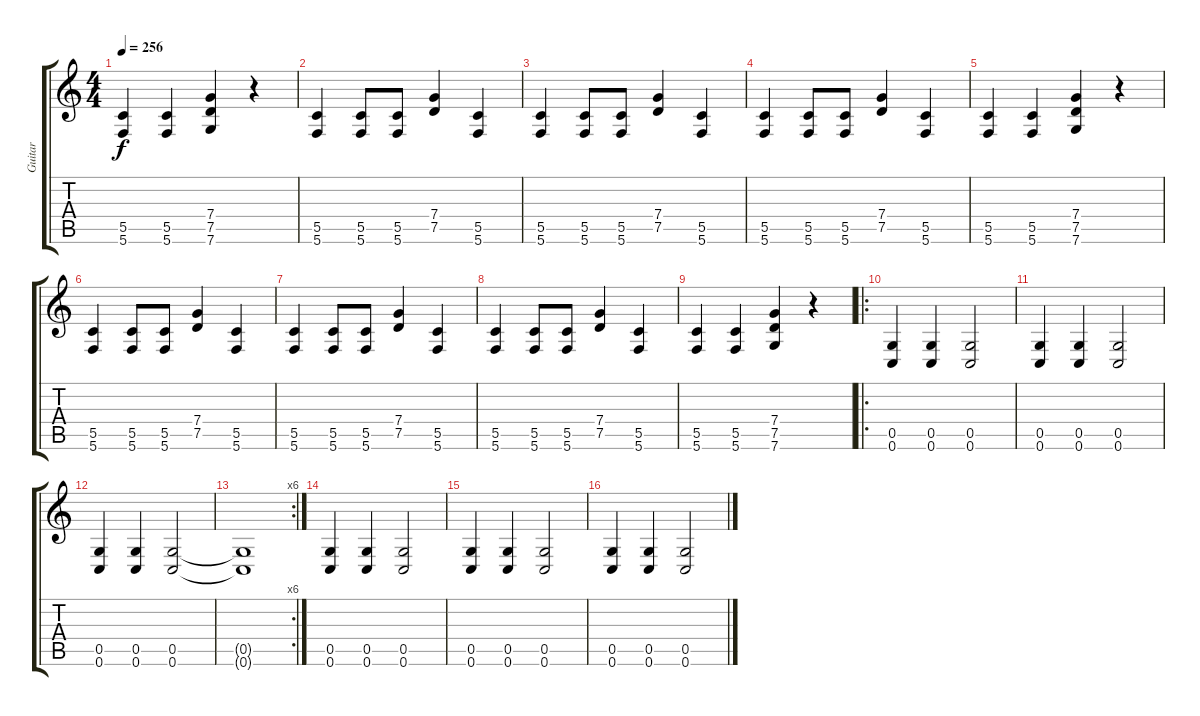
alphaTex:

\track ("Guitar" "Guitar") {instrument distortionguitar}
\staff {score tabs}
\tuning (D4 A3 F3 C3 G2 C2) {hide}
\ts (4 4)
\tempo 256
\clef g2
\ks c
(5.5 5.6).4{dy f} (5.5 5.6).4 (7.4 7.5 7.6).4 r.4 |
(5.5 5.6).4 (5.5 5.6).8 (5.5 5.6).8 (7.4 7.5).4 (5.5 5.6).4 |
(5.5 5.6).4 (5.5 5.6).8 (5.5 5.6).8 (7.4 7.5).4 (5.5 5.6).4 |
(5.5 5.6).4 (5.5 5.6).8 (5.5 5.6).8 (7.4 7.5).4 (5.5 5.6).4 |
(5.5 5.6).4 (5.5 5.6).4 (7.4 7.5 7.6).4 r.4 |
(5.5 5.6).4 (5.5 5.6).8 (5.5 5.6).8 (7.4 7.5).4 (5.5 5.6).4 |
(5.5 5.6).4 (5.5 5.6).8 (5.5 5.6).8 (7.4 7.5).4 (5.5 5.6).4 |
(5.5 5.6).4 (5.5 5.6).8 (5.5 5.6).8 (7.4 7.5).4 (5.5 5.6).4 |
(5.5 5.6).4 (5.5 5.6).4 (7.4 7.5 7.6).4 r.4 |
\ro
(0.5 0.6).4 (0.5 0.6).4 (0.5 0.6).2 |
(0.5 0.6).4 (0.5 0.6).4 (0.5 0.6).2 |
(0.5 0.6).4 (0.5 0.6).4 (0.5 0.6).2 |
\rc 6
(0.5{t} 0.6{t}).1 |
(0.5 0.6).4 (0.5 0.6).4 (0.5 0.6).2 |
(0.5 0.6).4 (0.5 0.6).4 (0.5 0.6).2 |
(0.5 0.6).4 (0.5 0.6).4 (0.5 0.6).2
